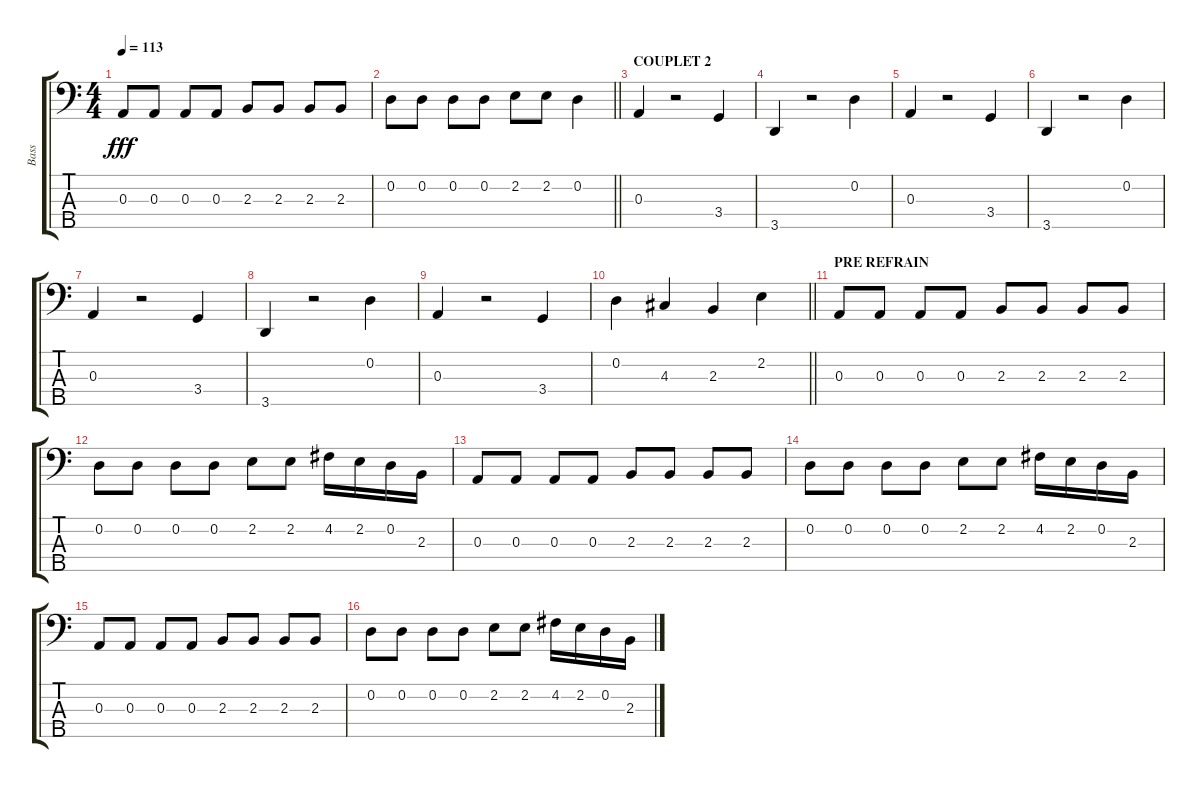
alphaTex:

\track ("Bass" "Bass") {instrument fretlessbass}
\staff {score tabs}
\tuning (G2 D2 A1 E1 B0) {hide}
\ts (4 4)
\tempo 113
\clef f4
\ks c
0.3.8{dy fff} 0.3.8 0.3.8 0.3.8 2.3.8 2.3.8 2.3.8 2.3.8 |
\barLineRight lightlight
0.2.8 0.2.8 0.2.8 0.2.8 2.2.8 2.2.8 0.2.4 |
\section ("" "COUPLET 2")
0.3.4 r.2 3.4.4 |
3.5.4 r.2 0.2.4 |
0.3.4 r.2 3.4.4 |
3.5.4 r.2 0.2.4 |
0.3.4 r.2 3.4.4 |
3.5.4 r.2 0.2.4 |
0.3.4 r.2 3.4.4 |
\barLineRight lightlight
0.2.4 4.3.4 2.3.4 2.2.4 |
\section ("" "PRE REFRAIN")
0.3.8 0.3.8 0.3.8 0.3.8 2.3.8 2.3.8 2.3.8 2.3.8 |
0.2.8 0.2.8 0.2.8 0.2.8 2.2.8 2.2.8 4.2.16 2.2.16 0.2.16 2.3.16 |
0.3.8 0.3.8 0.3.8 0.3.8 2.3.8 2.3.8 2.3.8 2.3.8 |
0.2.8 0.2.8 0.2.8 0.2.8 2.2.8 2.2.8 4.2.16 2.2.16 0.2.16 2.3.16 |
0.3.8 0.3.8 0.3.8 0.3.8 2.3.8 2.3.8 2.3.8 2.3.8 |
0.2.8 0.2.8 0.2.8 0.2.8 2.2.8 2.2.8 4.2.16 2.2.16 0.2.16 2.3.16
